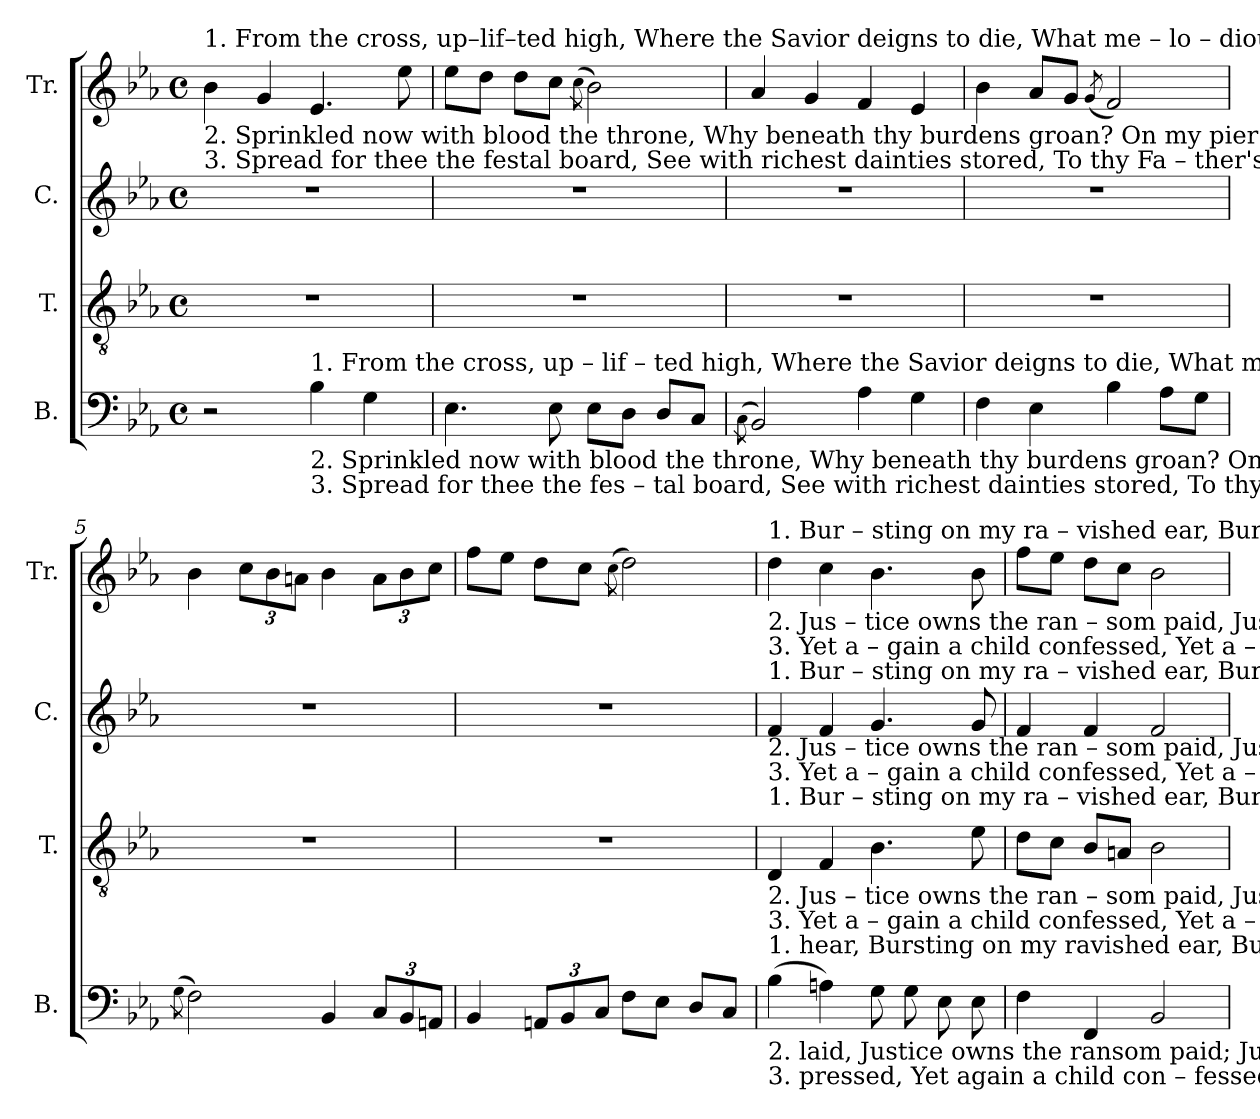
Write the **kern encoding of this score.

**kern	**kern	**kern	**kern
*part4	*part3	*part2	*part1
*staff4	*staff3	*staff2	*staff1
*I"B.	*I"T.	*I"C.	*I"Tr.
*I'B.	*I'T.	*I'C.	*I'Tr.
*clefF4	*clefGv2	*clefG2	*clefG2
*k[b-e-a-]	*k[b-e-a-]	*k[b-e-a-]	*k[b-e-a-]
*M4/4	*M4/4	*M4/4	*M4/4
*met(c)	*met(c)	*met(c)	*met(c)
*MM100	*MM100	*MM100	*MM100
=1	=1	=1	=1
!	!	!	!LO:TX:a:t=1. From the cross,  up–lif–ted  high,                  Where the Savior deigns to die,            What  me   –   lo –  dious      sounds    I       hear,
!	!	!	!LO:TX:b:t=2. Sprinkled now with blood the throne,           Why beneath thy burdens groan?         On     my       pier – ced        bo    –   dy        laid,
!	!	!	!LO:TX:b:t=3. Spread  for  thee  the  festal  board,                 See with richest dainties stored,           To    thy     Fa  –  ther's   bo   –   som    pressed,
2r	1r	1r	4b-\
.	.	.	4g/
!LO:TX:a:t=1. From  the cross,     up  –  lif  –  ted      high,   Where the Savior   deigns   to   die,                    What   me  –    lo   –  dious    sounds    I	!	!	!
!LO:TX:b:t=2. Sprinkled  now     with  blood  the throne,    Why  beneath  thy   burdens  groan?                    On      my       pier   – ced         bo  –   dy	!	!	!
!LO:TX:b:t=3. Spread  for  thee    the    fes  –  tal    board,      See  with  richest  dainties  stored,                     To      thy       Fa   –  ther's       bo – som	!	!	!
4B-\	.	.	4.e-/
4G\	.	.	.
.	.	.	8ee-\
=2	=2	=2	=2
4.E-\	1r	1r	8ee-\L
.	.	.	8dd\J
.	.	.	8dd\L
8E-\	.	.	8cc\J
.	.	.	(8qcc\
8E-\L	.	.	2b-\)
8D\J	.	.	.
8D/L	.	.	.
8C/J	.	.	.
=3	=3	=3	=3
(8qC\	.	.	.
2BB-/)	1r	1r	4a-/
.	.	.	4g/
4A-\	.	.	4f/
4G\	.	.	4e-/
=4	=4	=4	=4
4F\	1r	1r	4b-\
4E-\	.	.	8a-/L
.	.	.	8g/J
.	.	.	(8qg/
4B-\	.	.	2f/)
8A-\L	.	.	.
8G\J	.	.	.
=5	=5	=5	=5
(8qG\	.	.	.
2F\)	1r	1r	4b-\
*	*	*	*Xbrackettup
.	.	.	12cc\L
.	.	.	12b-\
.	.	.	12an\J
4BB-/	.	.	4b-\
*Xbrackettup	*	*	*
12C/L	.	.	12a\L
12BB-/	.	.	12b-\
12AAn/J	.	.	12cc\J
=6	=6	=6	=6
4BB-/	1r	1r	8ff\L
.	.	.	8ee-\J
12AAn/L	.	.	8dd\L
12BB-/	.	.	.
.	.	.	8cc\J
12C/J	.	.	.
.	.	.	(8qcc\
8F\L	.	.	2dd\)
8E-\J	.	.	.
8D/L	.	.	.
8C/J	.	.	.
=7	=7	=7	=7
!	!	!	!LO:TX:a:t=1. Bur – sting   on    my      ra – vished  ear,        Bursting   on     my    ra – vished  ear,       Love's redeeming work is done,      Love's redeeming
!	!	!	!LO:TX:b:t=2. Jus – tice   owns  the     ran – som   paid,       Jus–tice  owns  the   ran – som  paid;       Bow the knee and kiss the Son,       Bow the knee and
!	!	!	!LO:TX:b:t=3. Yet    a –  gain        a       child   confessed,       Yet    a  – gain     a     child  confessed;       Never from  his house to roam,       Ne –ver  from  his
!	!	!LO:TX:a:t=1. Bur – sting    on    my     ra – vished   ear,       Bursting    on   my      ra – vished  ear,                                   Love's redeeming, Love's redeeming	!
!	!	!LO:TX:b:t=2. Jus – tice    owns  the     ran – som   paid,      Jus–tice  owns  the    ran – som  paid;                                  Bow the knee and,  Bow the knee and	!
!	!	!LO:TX:b:t=3. Yet    a –  gain        a       child   confessed,       Yet    a  –  gain     a      child  confessed;                                 Ne –ver  from  his   Ne–ver  from  his	!
!	!LO:TX:a:t=1. Bur – sting   on    my      ra – vished  ear,        Bursting   on     my    ra – vished  ear,       Love's redeeming work is done,      Love's redeeming	!	!
!	!LO:TX:b:t=2. Jus – tice   owns  the     ran – som   paid,       Jus–tice  owns  the   ran – som  paid;       Bow the knee and kiss the Son,       Bow the knee and	!	!
!	!LO:TX:b:t=3. Yet    a –  gain        a       child   confessed,       Yet    a  – gain     a     child  confessed;       Never from  his house to roam,       Ne –ver  from  his	!	!
!LO:TX:a:t=1.  hear,      Bursting  on  my  ravished   ear,      Bursting   on     my    ra – vished  ear,                                      Love's redeeming,  Love's redeeming	!	!	!
!LO:TX:b:t=2.  laid,       Justice owns the  ransom  paid;      Jus–tice  owns  the   ran – som  paid;                                      Bow the knee and,  Bow the knee and	!	!	!
!LO:TX:b:t=3. pressed, Yet  again a  child   con – fessed;     Yet    a  – gain    a     child  confessed;                                      Ne –ver  from  his   Ne–ver  from  his	!	!	!
(4B-\	4D/	4f/	4dd\
4An\)	4F/	4f/	4cc\
8G\	4.B-\	4.g/	4.b-\
8G\	.	.	.
8E-\	.	.	.
8E-\	8e-\	8g/	8b-\
=8	=8	=8	=8
4F\	8d\L	4f/	8ff\L
.	8c\J	.	8ee-\J
4FF/	8B-/L	4f/	8dd\L
.	8An/J	.	8cc\J
2BB-/	2B-\	2f/	2b-\
=	=	=	=
*-	*-	*-	*-
